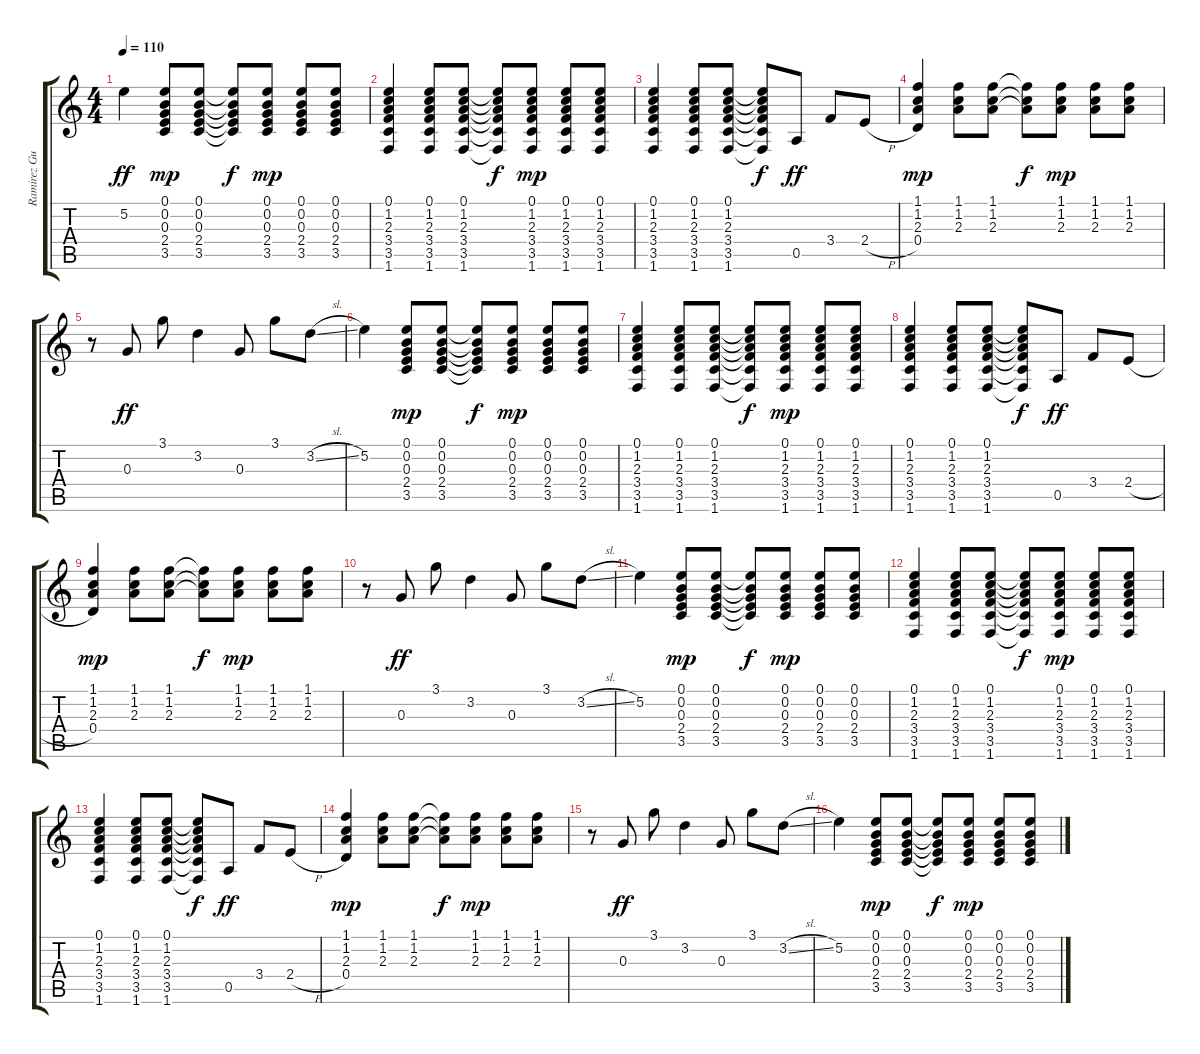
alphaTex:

\track ("Ramirez Guitar" "Ramirez Gu") {instrument acousticguitarnylon}
\staff {score tabs}
\tuning (E4 B3 G3 D3 A2 E2) {hide}
\ts (4 4)
\tempo 110
\clef g2
\ks c
5.2.4{dy ff} (0.1 0.2 0.3 2.4 3.5).8{dy mp} (0.1 0.2 0.3 2.4 3.5).8 (0.1{t} 0.2{t} 0.3{t} 2.4{t} 3.5{t}).8{dy f} (0.1 0.2 0.3 2.4 3.5).8{dy mp} (0.1 0.2 0.3 2.4 3.5).8 (0.1 0.2 0.3 2.4 3.5).8 |
(0.1 1.2 2.3 3.4 3.5 1.6).4 (0.1 1.2 2.3 3.4 3.5 1.6).8 (0.1 1.2 2.3 3.4 3.5 1.6).8 (0.1{t} 1.2{t} 2.3{t} 3.4{t} 3.5{t} 1.6{t}).8{dy f} (0.1 1.2 2.3 3.4 3.5 1.6).8{dy mp} (0.1 1.2 2.3 3.4 3.5 1.6).8 (0.1 1.2 2.3 3.4 3.5 1.6).8 |
(0.1 1.2 2.3 3.4 3.5 1.6).4 (0.1 1.2 2.3 3.4 3.5 1.6).8 (0.1 1.2 2.3 3.4 3.5 1.6).8 (0.1{t} 1.2{t} 2.3{t} 3.4{t} 3.5{t} 1.6{t}).8{dy f} 0.5.8{dy ff} 3.4.8 2.4{h}.8 |
(1.1 1.2 2.3 0.4).4{dy mp} (1.1 1.2 2.3).8 (1.1 1.2 2.3).8 (1.1{t} 1.2{t} 2.3{t}).8{dy f} (1.1 1.2 2.3).8{dy mp} (1.1 1.2 2.3).8 (1.1 1.2 2.3).8 |
r.8 0.3.8{dy ff} 3.1.8 3.2.4 0.3.8 3.1.8 3.2{sl}.8 |
5.2.4 (0.1 0.2 0.3 2.4 3.5).8{dy mp} (0.1 0.2 0.3 2.4 3.5).8 (0.1{t} 0.2{t} 0.3{t} 2.4{t} 3.5{t}).8{dy f} (0.1 0.2 0.3 2.4 3.5).8{dy mp} (0.1 0.2 0.3 2.4 3.5).8 (0.1 0.2 0.3 2.4 3.5).8 |
(0.1 1.2 2.3 3.4 3.5 1.6).4 (0.1 1.2 2.3 3.4 3.5 1.6).8 (0.1 1.2 2.3 3.4 3.5 1.6).8 (0.1{t} 1.2{t} 2.3{t} 3.4{t} 3.5{t} 1.6{t}).8{dy f} (0.1 1.2 2.3 3.4 3.5 1.6).8{dy mp} (0.1 1.2 2.3 3.4 3.5 1.6).8 (0.1 1.2 2.3 3.4 3.5 1.6).8 |
(0.1 1.2 2.3 3.4 3.5 1.6).4 (0.1 1.2 2.3 3.4 3.5 1.6).8 (0.1 1.2 2.3 3.4 3.5 1.6).8 (0.1{t} 1.2{t} 2.3{t} 3.4{t} 3.5{t} 1.6{t}).8{dy f} 0.5.8{dy ff} 3.4.8 2.4{h}.8 |
(1.1 1.2 2.3 0.4).4{dy mp} (1.1 1.2 2.3).8 (1.1 1.2 2.3).8 (1.1{t} 1.2{t} 2.3{t}).8{dy f} (1.1 1.2 2.3).8{dy mp} (1.1 1.2 2.3).8 (1.1 1.2 2.3).8 |
r.8 0.3.8{dy ff} 3.1.8 3.2.4 0.3.8 3.1.8 3.2{sl}.8 |
5.2.4 (0.1 0.2 0.3 2.4 3.5).8{dy mp} (0.1 0.2 0.3 2.4 3.5).8 (0.1{t} 0.2{t} 0.3{t} 2.4{t} 3.5{t}).8{dy f} (0.1 0.2 0.3 2.4 3.5).8{dy mp} (0.1 0.2 0.3 2.4 3.5).8 (0.1 0.2 0.3 2.4 3.5).8 |
(0.1 1.2 2.3 3.4 3.5 1.6).4 (0.1 1.2 2.3 3.4 3.5 1.6).8 (0.1 1.2 2.3 3.4 3.5 1.6).8 (0.1{t} 1.2{t} 2.3{t} 3.4{t} 3.5{t} 1.6{t}).8{dy f} (0.1 1.2 2.3 3.4 3.5 1.6).8{dy mp} (0.1 1.2 2.3 3.4 3.5 1.6).8 (0.1 1.2 2.3 3.4 3.5 1.6).8 |
(0.1 1.2 2.3 3.4 3.5 1.6).4 (0.1 1.2 2.3 3.4 3.5 1.6).8 (0.1 1.2 2.3 3.4 3.5 1.6).8 (0.1{t} 1.2{t} 2.3{t} 3.4{t} 3.5{t} 1.6{t}).8{dy f} 0.5.8{dy ff} 3.4.8 2.4{h}.8 |
(1.1 1.2 2.3 0.4).4{dy mp} (1.1 1.2 2.3).8 (1.1 1.2 2.3).8 (1.1{t} 1.2{t} 2.3{t}).8{dy f} (1.1 1.2 2.3).8{dy mp} (1.1 1.2 2.3).8 (1.1 1.2 2.3).8 |
r.8 0.3.8{dy ff} 3.1.8 3.2.4 0.3.8 3.1.8 3.2{sl}.8 |
5.2.4 (0.1 0.2 0.3 2.4 3.5).8{dy mp} (0.1 0.2 0.3 2.4 3.5).8 (0.1{t} 0.2{t} 0.3{t} 2.4{t} 3.5{t}).8{dy f} (0.1 0.2 0.3 2.4 3.5).8{dy mp} (0.1 0.2 0.3 2.4 3.5).8 (0.1 0.2 0.3 2.4 3.5).8
